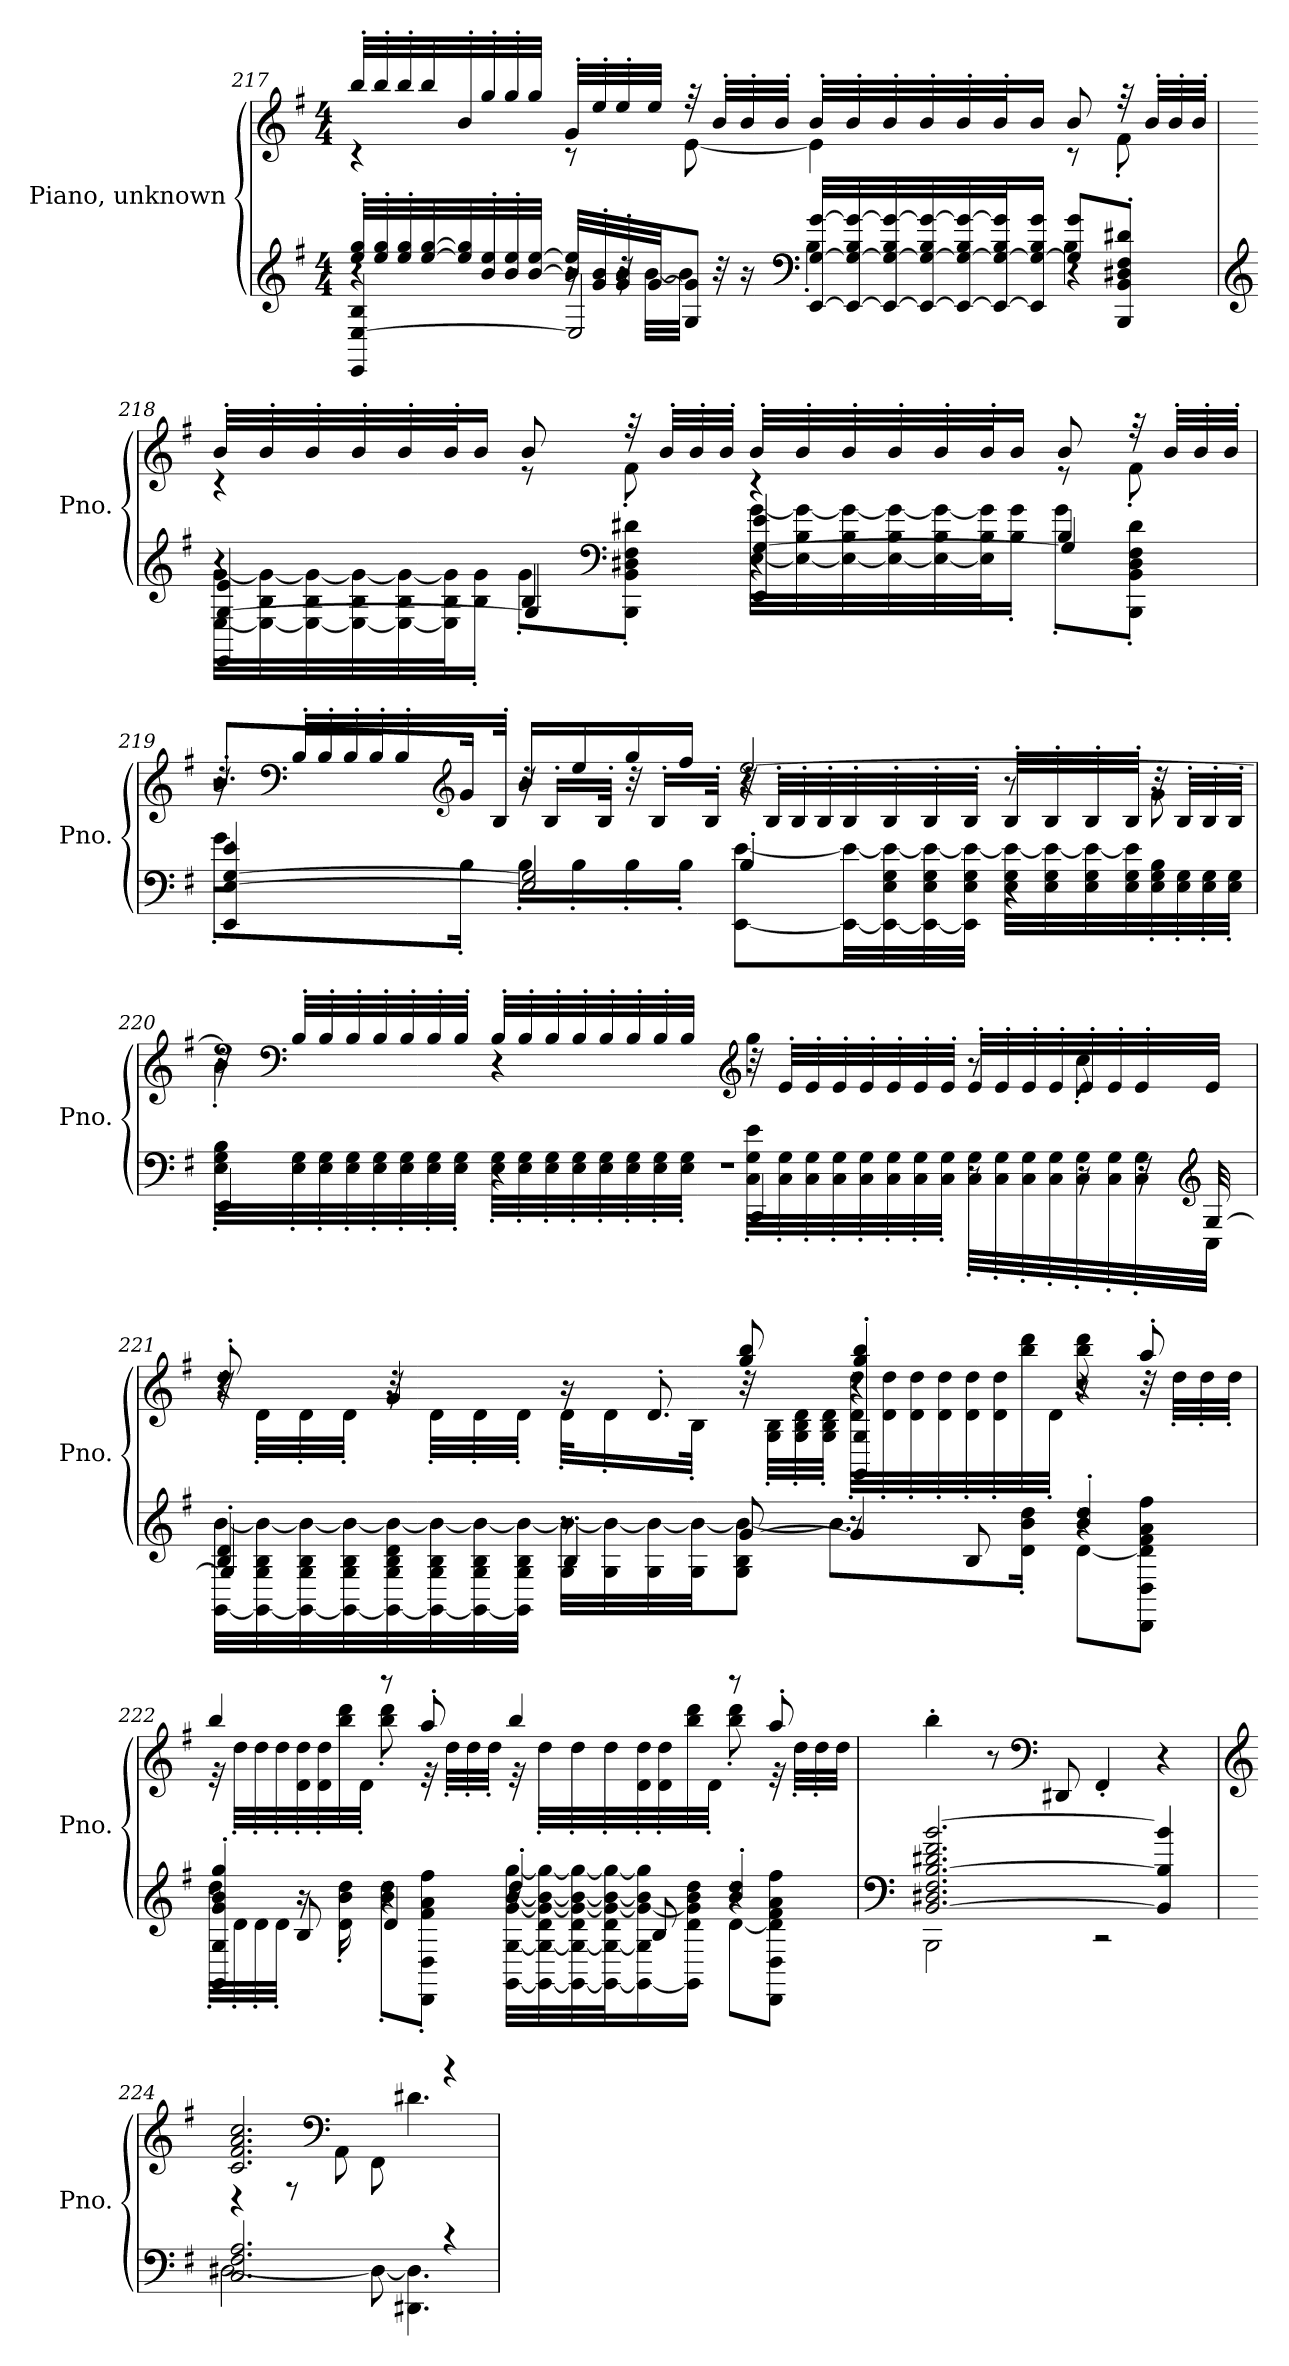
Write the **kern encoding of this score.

**kern	**kern
*part1	*part1
*staff2	*staff1
*I"Piano, unknown	*
*I'Pno.	*
!!LO:LB:g=z
*clefG2	*clefG2
*k[f#]	*k[f#]
*M4/4	*M4/4
=217	=217
*^	*^
*	*^	*	*
32ee/' 32gg/'LLL	4r	4EE/ [4E/ 4B/	32bb'/LLL	4r
32ee/' 32gg/'	.	.	32bb'/	.
32ee/' 32gg/'	.	.	32bb'/	.
[32ee/ [32gg/	.	.	32bb/	.
32ee/] 32gg/]	.	.	32b'/	.
32b/' 32ee/'	.	.	32gg'/	.
32b/' 32ee/'	.	.	32gg'/	.
[32b/ [32ee/JJJ	.	.	32gg/JJJ	.
32b/] 32ee/]LLL	16r	2E/]	32g'/LLL	8r
32g/' 32b/'	.	.	32ee'/	.
32g/' 32b/'	32r	.	32ee'/	.
[32g/JJ	[32b\LLL	.	32ee/JJJ	.
8G/ 8g/]J	32b\JJJ]	.	32r	[8e\
.	32r	.	32b'/LLL	.
.	16r	.	32b'/	.
.	.	.	32b'/JJJ	.
*clefF4	*	*	*	*
[32EE/ [32G/ [32g/LLL	4B'\	.	32b'/LLL	4e\]
32EE/_ 32G/_ 32B/ 32g/_	.	.	32b'/	.
32EE/_ 32G/_ 32B/ 32g/_	.	.	32b'/	.
32EE/_ 32G/_ 32B/ 32g/_	.	.	32b'/	.
32EE/_ 32G/_ 32B/ 32g/_	.	.	32b'/	.
32EE/_ 32G/_ 32B/ 32g/]J	.	.	32b'/J	.
16EE/] 16G/_ 16B/ 16g/JJ	.	.	16b/JJ	.
8G/] 8g/L	4B\	4r	8b/	8r
8BBB/' 8BB/' 8D#X/' 8F#/' 8d#X/'J	.	.	32r	8f#'\
.	.	.	32b'/LLL	.
.	.	.	32b'/	.
.	.	.	32b'/JJJ	.
!!LO:LB:g=z	!!
=218	=218	=218	=218	=218
*clefG2	*	*	*	*
4r	[32E\ [32g\LLL	4EE/ [4G/ 4e/	32b'/LLL	4r
.	32E\_ 32B\ 32g\_	.	32b'/	.
.	32E\_ 32B\ 32g\_	.	32b'/	.
.	32E\_ 32B\ 32g\_	.	32b'/	.
.	32E\_ 32B\ 32g\_	.	32b'/	.
.	32E\] 32B\ 32g\]J	.	32b'/J	.
.	16B\' 16g\'JJ	.	16b/JJ	.
4B/	8g'\L	4G/]	8b/	8r
*clefF4	*	*	*	*
.	8BBB\' 8BB\' 8D#X\' 8F#\' 8d#X\'J	.	32r	8f#'\
.	.	.	32b'/LLL	.
.	.	.	32b'/	.
.	.	.	32b'/JJJ	.
4r	[32E\ [32g\LLL	4EE/ [4G/ 4e/	32b'/LLL	4r
.	32E\_ 32B\ 32g\_	.	32b'/	.
.	32E\_ 32B\ 32g\_	.	32b'/	.
.	32E\_ 32B\ 32g\_	.	32b'/	.
.	32E\_ 32B\ 32g\_	.	32b'/	.
.	32E\] 32B\ 32g\]J	.	32b'/J	.
.	16B\' 16g\'JJ	.	16b/JJ	.
4B/	8g'\L	4G/]	8b/	8r
.	8BBB\' 8BB\' 8D#\' 8F#\' 8d#\'J	.	32r	8f#'\
.	.	.	32b'/LLL	.
.	.	.	32b'/	.
.	.	.	32b'/JJJ	.
!!LO:LB:g=z
=219	=219	=219	=219	=219
*	*	*	*	*^
2r	8.g'\L	4EE/ [4E/ [4G/ 4e/	8.b'/L	2r	32r
*	*	*	*clefF4	*	*
.	.	.	.	.	32B'/LLL
.	.	.	.	.	32B'/
.	.	.	.	.	32B'/
.	.	.	.	.	32B'/J
.	.	.	.	.	16B'/
*	*	*	*clefG2	*	*
.	16B'\Jk	.	16g/Jk	.	.
.	.	.	.	.	32B'/JJk
.	16B'\LL	2E/] 2G/]	16b/LL	.	32r
.	.	.	.	.	16B'/LL
.	16B'\	.	16ee/	.	.
.	.	.	.	.	32B'/JJk
.	16B'\	.	16gg/	.	32r
.	.	.	.	.	16B'/LL
.	16B'\JJ	.	16ff#/JJ	.	.
.	.	.	.	.	32B'/JJk
4B'/	[8EE\ [8e\L	.	[2ee/	4r	32r
.	.	.	.	.	32B'/LLL
.	.	.	.	.	32B'/
.	.	.	.	.	32B'/
.	32EE\_ 32e\_LL	.	.	.	32B'/
.	32EE\_ 32E\ 32G\ 32e\_	.	.	.	32B'/
.	32EE\_ 32E\ 32G\ 32e\_	.	.	.	32B'/
.	32EE\] 32E\ 32G\ 32e\_JJJ	.	.	.	32B'/JJJ
4r	32E\ 32G\ 32e\_LLL	4r	.	8r	32B'/LLL
.	32E\ 32G\ 32e\_	.	.	.	32B'/
.	32E\ 32G\ 32e\_	.	.	.	32B'/
.	32E\ 32G\ 32e\]	.	.	.	32B'/JJJ
.	32E\' 32G\' 32B\'	.	.	8g\	32r
.	32E\' 32G\'	.	.	.	32B'/LLL
.	32E\' 32G\'	.	.	.	32B'/
.	32E\' 32G\'JJJ	.	.	.	32B'/JJJ
!!LO:LB:g=z	!!	!!
=220	=220	=220	=220	=220	=220
1r	32E\' 32G\' 32B\'LLL	4EE/	1ee]	4b'\	32r
*	*	*	*clefF4	*	*
.	32E\' 32G\'	.	.	.	32B'/LLL
.	32E\' 32G\'	.	.	.	32B'/
.	32E\' 32G\'	.	.	.	32B'/
.	32E\' 32G\'	.	.	.	32B'/
.	32E\' 32G\'	.	.	.	32B'/
.	32E\' 32G\'	.	.	.	32B'/
.	32E\' 32G\'JJJ	.	.	.	32B'/JJJ
.	32E\' 32G\'LLL	4r	.	4r	32B'/LLL
.	32E\' 32G\'	.	.	.	32B'/
.	32E\' 32G\'	.	.	.	32B'/
.	32E\' 32G\'	.	.	.	32B'/
.	32E\' 32G\'	.	.	.	32B'/
.	32E\' 32G\'	.	.	.	32B'/
.	32E\' 32G\'	.	.	.	32B'/
.	32E\' 32G\'JJJ	.	.	.	32B/JJJ
*	*	*	*clefG2	*	*
.	32C\' 32G\' 32e\'LLL	4CC/	.	4gg\	32r
.	32C\' 32G\'	.	.	.	32e'/LLL
.	32C\' 32G\'	.	.	.	32e'/
.	32C\' 32G\'	.	.	.	32e'/
.	32C\' 32G\'	.	.	.	32e'/
.	32C\' 32G\'	.	.	.	32e'/
.	32C\' 32G\'	.	.	.	32e'/
.	32C\' 32G\'JJJ	.	.	.	32e'/JJJ
.	32C\' 32G\'LLL	8r	.	8r	32e'/LLL
.	32C\' 32G\'	.	.	.	32e'/
.	32C\' 32G\'	.	.	.	32e'/
.	32C\' 32G\'	.	.	.	32e'/
.	32C\' 32G\'	16r	.	8cc'\	32e'/
.	32C\' 32G\'	.	.	.	32e'/
.	32C\' 32G\'	32r	.	.	32e'/
*clefG2	*	*	*	*	*
.	32C\JJJ	[32G/	.	.	32e/JJJ
!!LO:PB:g=z	!!	!!
=221	=221	=221	=221	=221	=221
4B/' 4d/'	[32GG\ [32b\LLL	4G/]	8dd'/	32r	4r
.	32GG\_ 32G\ 32B\ 32b\_	.	.	32d'\LLL	.
.	32GG\_ 32G\ 32B\ 32b\_	.	.	32d'\	.
.	32GG\_ 32G\ 32B\ 32b\_	.	.	32d'\JJJ	.
.	32GG\_ 32G\ 32B\ 32d\ 32b\_	.	4g/	32r	.
.	32GG\_ 32G\ 32B\ 32b\_	.	.	32d'\LLL	.
.	32GG\_ 32G\ 32B\ 32b\_	.	.	32d'\	.
.	32GG\] 32G\ 32B\ 32b\_JJJ	.	.	32d'\JJJ	.
8r	32G\ 32b\_LLL	4B'/	.	32d'\KLL	16r
.	32G\ 32b\_	.	.	16d'\	.
.	32G\ 32b\_	.	.	.	8.d'/
.	32G\ 32b\_JJ	.	.	32B'\JJk	.
[8g/	8G\ 8B\ 8b\_J	.	8gg/ 8bb/	32r	.
.	.	.	.	32G\' 32B\'LLL	.
.	.	.	.	32G\' 32B\' 32d\'	.
.	.	.	.	32G\' 32B\' 32d\'JJJ	.
4g/]	8.b\L]	8r	4r	32d\' 32dd\'LLL	4GG/' 4G/' 4gg/' 4bb/'
.	.	.	.	32d\' 32dd\'	.
.	.	.	.	32d\' 32dd\'	.
.	.	.	.	32d\' 32dd\'	.
.	.	8B/	.	32d\' 32dd\'	.
.	.	.	.	32d\' 32dd\'	.
.	16d\' 16b\' 16dd\'Jk	.	.	32bb\ 32ddd\	.
.	.	.	.	32d'\JJJ	.
4b/' 4dd/'	[8d\L	4r	8r	8bb\' 8ddd\'	4r
.	8DD\ 8D\ 8d\] 8f#\ 8a\ 8ff#\J	.	8aa'/	32r	.
.	.	.	.	32dd'\LLL	.
.	.	.	.	32dd'\	.
.	.	.	.	32dd'\JJJ	.
*	*	*	*	*v	*v
!!LO:LB:g=z
=222	=222	=222	=222	=222
8r	32dd'\LLL	4GG/' 4G/' 4g/' 4b/' 4gg/'	4bb/	32r
.	32d'\	.	.	32dd'\LLL
.	32d'\	.	.	32dd'\
.	32d'\JJJ	.	.	32dd'\
8B/	16r	.	.	32d\' 32dd\'
.	.	.	.	32d\' 32dd\'
.	16d\' 16b\' 16dd\'	.	.	32bb\ 32ddd\
.	.	.	.	32d'\JJJ
4r	8b\' 8dd\'L	4d/	8r	8bb\' 8ddd\'
.	8DD\' 8D\' 8f#\' 8a\' 8ff#\'J	.	8aa'/	32r
.	.	.	.	32dd'\LLL
.	.	.	.	32dd'\
.	.	.	.	32dd'\JJJ
4dd'/	[32GG\ [32G\ [32g\ [32b\ [32gg\LLL	8r	4bb/	32r
.	32GG\_ 32G\_ 32d\ 32g\_ 32b\_ 32gg\_	.	.	32dd'\LLL
.	32GG\_ 32G\_ 32d\ 32g\_ 32b\_ 32gg\_	.	.	32dd'\
.	32GG\_ 32G\_ 32d\ 32g\_ 32b\_ 32gg\_J	.	.	32dd'\
.	16GG\_ 16G\] 16g\_ 16b\] 16gg\]	8B/	.	32d\' 32dd\'
.	.	.	.	32d\' 32dd\'
.	16GG\] 16d\ 16g\] 16b\ 16dd\JJ	.	.	32bb\ 32ddd\
.	.	.	.	32d'\JJJ
4b/' 4dd/'	[8d\L	4r	8r	8bb\' 8ddd\'
.	8DD\ 8D\ 8d\] 8f#\ 8a\ 8ff#\J	.	8aa'/	32r
.	.	.	.	32dd'\LLL
.	.	.	.	32dd'\
.	.	.	.	32dd\JJJ
*v	*v	*v	*	*
*	*v	*v
=223	=223
*clefF4	*
*^	*
[2.BB/ 2.D#X/ 2.F#/ [2.B/ 2.d#X/ 2.f#/ [2.b/	2BBB\	4bb'\
.	.	8r
*	*	*clefF4
.	.	8DD#X/
.	2r	4FF#'/
4BB/] 4B/] 4b/]	.	4r
!!LO:LB:g=z
=224	=224	=224
*	*	*clefG2
*	*	*^
2.C/ 2.F#/ 2.A/	[2D#X\	2.c/ 2.f#/ 2.a/ 2.cc/	4r
.	.	.	8r
*	*	*clefF4	*
.	.	.	8AA\
.	8D#\_	.	8FF#\
.	4.DD#X\ 4.D#\]	.	4.d#X\
4r	.	4r	.
*v	*v	*	*
*	*v	*v
=	=
*-	*-
